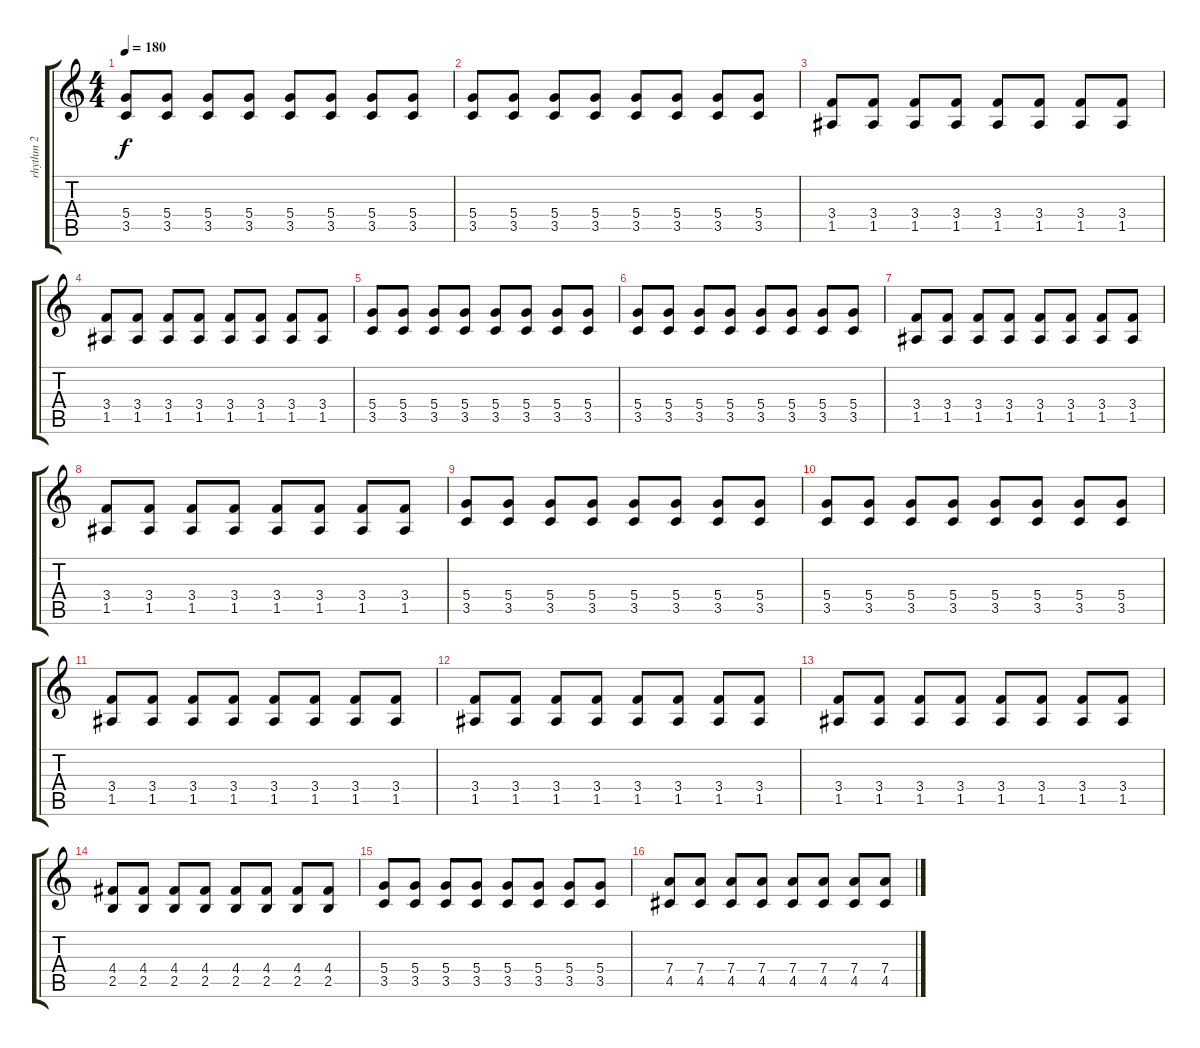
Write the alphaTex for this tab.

\track ("rhythm 2" "rhythm 2") {instrument distortionguitar}
\staff {score tabs}
\tuning (E4 B3 G3 D3 A2 D2) {hide}
\ts (4 4)
\tempo 180
\clef g2
\ks c
(5.4 3.5).8{dy f} (5.4 3.5).8 (5.4 3.5).8 (5.4 3.5).8 (5.4 3.5).8 (5.4 3.5).8 (5.4 3.5).8 (5.4 3.5).8 |
(5.4 3.5).8 (5.4 3.5).8 (5.4 3.5).8 (5.4 3.5).8 (5.4 3.5).8 (5.4 3.5).8 (5.4 3.5).8 (5.4 3.5).8 |
(3.4 1.5).8 (3.4 1.5).8 (3.4 1.5).8 (3.4 1.5).8 (3.4 1.5).8 (3.4 1.5).8 (3.4 1.5).8 (3.4 1.5).8 |
(3.4 1.5).8 (3.4 1.5).8 (3.4 1.5).8 (3.4 1.5).8 (3.4 1.5).8 (3.4 1.5).8 (3.4 1.5).8 (3.4 1.5).8 |
(5.4 3.5).8 (5.4 3.5).8 (5.4 3.5).8 (5.4 3.5).8 (5.4 3.5).8 (5.4 3.5).8 (5.4 3.5).8 (5.4 3.5).8 |
(5.4 3.5).8 (5.4 3.5).8 (5.4 3.5).8 (5.4 3.5).8 (5.4 3.5).8 (5.4 3.5).8 (5.4 3.5).8 (5.4 3.5).8 |
(3.4 1.5).8 (3.4 1.5).8 (3.4 1.5).8 (3.4 1.5).8 (3.4 1.5).8 (3.4 1.5).8 (3.4 1.5).8 (3.4 1.5).8 |
(3.4 1.5).8 (3.4 1.5).8 (3.4 1.5).8 (3.4 1.5).8 (3.4 1.5).8 (3.4 1.5).8 (3.4 1.5).8 (3.4 1.5).8 |
(5.4 3.5).8 (5.4 3.5).8 (5.4 3.5).8 (5.4 3.5).8 (5.4 3.5).8 (5.4 3.5).8 (5.4 3.5).8 (5.4 3.5).8 |
(5.4 3.5).8 (5.4 3.5).8 (5.4 3.5).8 (5.4 3.5).8 (5.4 3.5).8 (5.4 3.5).8 (5.4 3.5).8 (5.4 3.5).8 |
(3.4 1.5).8 (3.4 1.5).8 (3.4 1.5).8 (3.4 1.5).8 (3.4 1.5).8 (3.4 1.5).8 (3.4 1.5).8 (3.4 1.5).8 |
(3.4 1.5).8 (3.4 1.5).8 (3.4 1.5).8 (3.4 1.5).8 (3.4 1.5).8 (3.4 1.5).8 (3.4 1.5).8 (3.4 1.5).8 |
(3.4 1.5).8 (3.4 1.5).8 (3.4 1.5).8 (3.4 1.5).8 (3.4 1.5).8 (3.4 1.5).8 (3.4 1.5).8 (3.4 1.5).8 |
(4.4 2.5).8 (4.4 2.5).8 (4.4 2.5).8 (4.4 2.5).8 (4.4 2.5).8 (4.4 2.5).8 (4.4 2.5).8 (4.4 2.5).8 |
(5.4 3.5).8 (5.4 3.5).8 (5.4 3.5).8 (5.4 3.5).8 (5.4 3.5).8 (5.4 3.5).8 (5.4 3.5).8 (5.4 3.5).8 |
(7.4 4.5).8 (7.4 4.5).8 (7.4 4.5).8 (7.4 4.5).8 (7.4 4.5).8 (7.4 4.5).8 (7.4 4.5).8 (7.4 4.5).8
